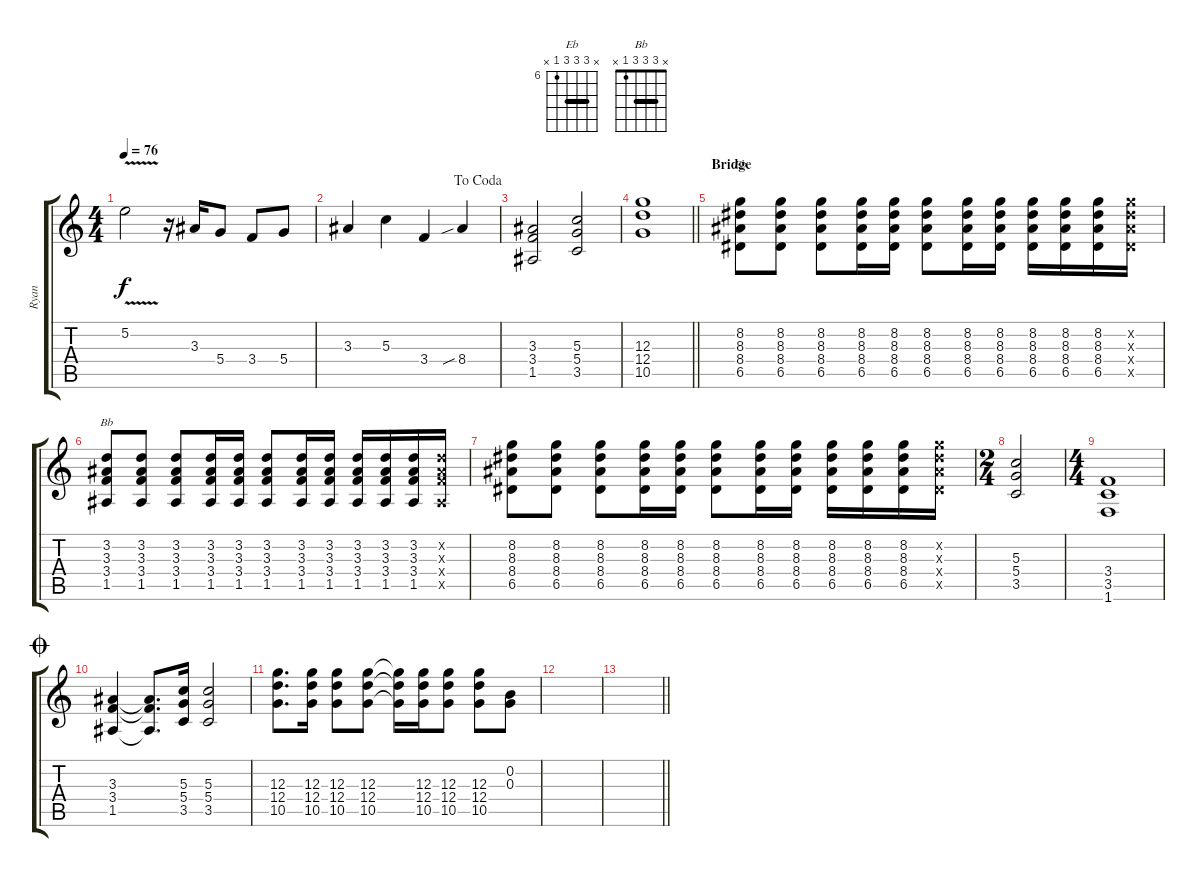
\track ("Ryan" "Ryan") {instrument overdrivenguitar}
\staff {score tabs}
\tuning (E4 B3 G3 D3 A2 E2) {hide}
\chord ("Eb" x 8 8 8 6 x) {firstfret 6 barre 8}
\chord ("Bb" x 3 3 3 1 x) {barre 3}
\ts (4 4)
\tempo 76
\clef g2
\ks c
5.2{v}.2{dy f} r.16 3.3.16 5.4.8 3.4.8 5.4.8 |
\jump dacoda
3.3.4 5.3.4 3.4.4 8.4{sib}.4 |
(3.3 3.4 1.5).2 (5.3 5.4 3.5).2 |
\barLineRight lightlight
(12.3 12.4 10.5).1 |
\section ("" "Bridge")
(8.2 8.3 8.4 6.5).8{ch "Eb"} (8.2 8.3 8.4 6.5).8 (8.2 8.3 8.4 6.5).8 (8.2 8.3 8.4 6.5).16 (8.2 8.3 8.4 6.5).16 (8.2 8.3 8.4 6.5).8 (8.2 8.3 8.4 6.5).16 (8.2 8.3 8.4 6.5).16 (8.2 8.3 8.4 6.5).16 (8.2 8.3 8.4 6.5).16 (8.2 8.3 8.4 6.5).16 (8.2{x} 8.3{x} 8.4{x} 6.5{x}).16 |
(3.2 3.3 3.4 1.5).8{ch "Bb"} (3.2 3.3 3.4 1.5).8 (3.2 3.3 3.4 1.5).8 (3.2 3.3 3.4 1.5).16 (3.2 3.3 3.4 1.5).16 (3.2 3.3 3.4 1.5).8 (3.2 3.3 3.4 1.5).16 (3.2 3.3 3.4 1.5).16 (3.2 3.3 3.4 1.5).16 (3.2 3.3 3.4 1.5).16 (3.2 3.3 3.4 1.5).16 (3.2{x} 3.3{x} 3.4{x} 1.5{x}).16 |
(8.2 8.3 8.4 6.5).8 (8.2 8.3 8.4 6.5).8 (8.2 8.3 8.4 6.5).8 (8.2 8.3 8.4 6.5).16 (8.2 8.3 8.4 6.5).16 (8.2 8.3 8.4 6.5).8 (8.2 8.3 8.4 6.5).16 (8.2 8.3 8.4 6.5).16 (8.2 8.3 8.4 6.5).16 (8.2 8.3 8.4 6.5).16 (8.2 8.3 8.4 6.5).16 (8.2{x} 8.3{x} 8.4{x} 6.5{x}).16 |
\ts (2 4)
(5.3 5.4 3.5).2 |
\ts (4 4)
(3.4 3.5 1.6).1 |
\jump coda
(3.3 3.4 1.5).4 (3.3{t} 3.4{t} 1.5{t}).8{d} (5.3 5.4 3.5).16 (5.3 5.4 3.5).2 |
(12.3 12.4 10.5).8{d} (12.3 12.4 10.5).16 (12.3 12.4 10.5).8 (12.3 12.4 10.5).8 (12.3{t} 12.4{t} 10.5{t}).16 (12.3 12.4 10.5).16 (12.3 12.4 10.5).8 (12.3 12.4 10.5).8 (0.2 0.3).8 |
|
\barLineRight lightlight
